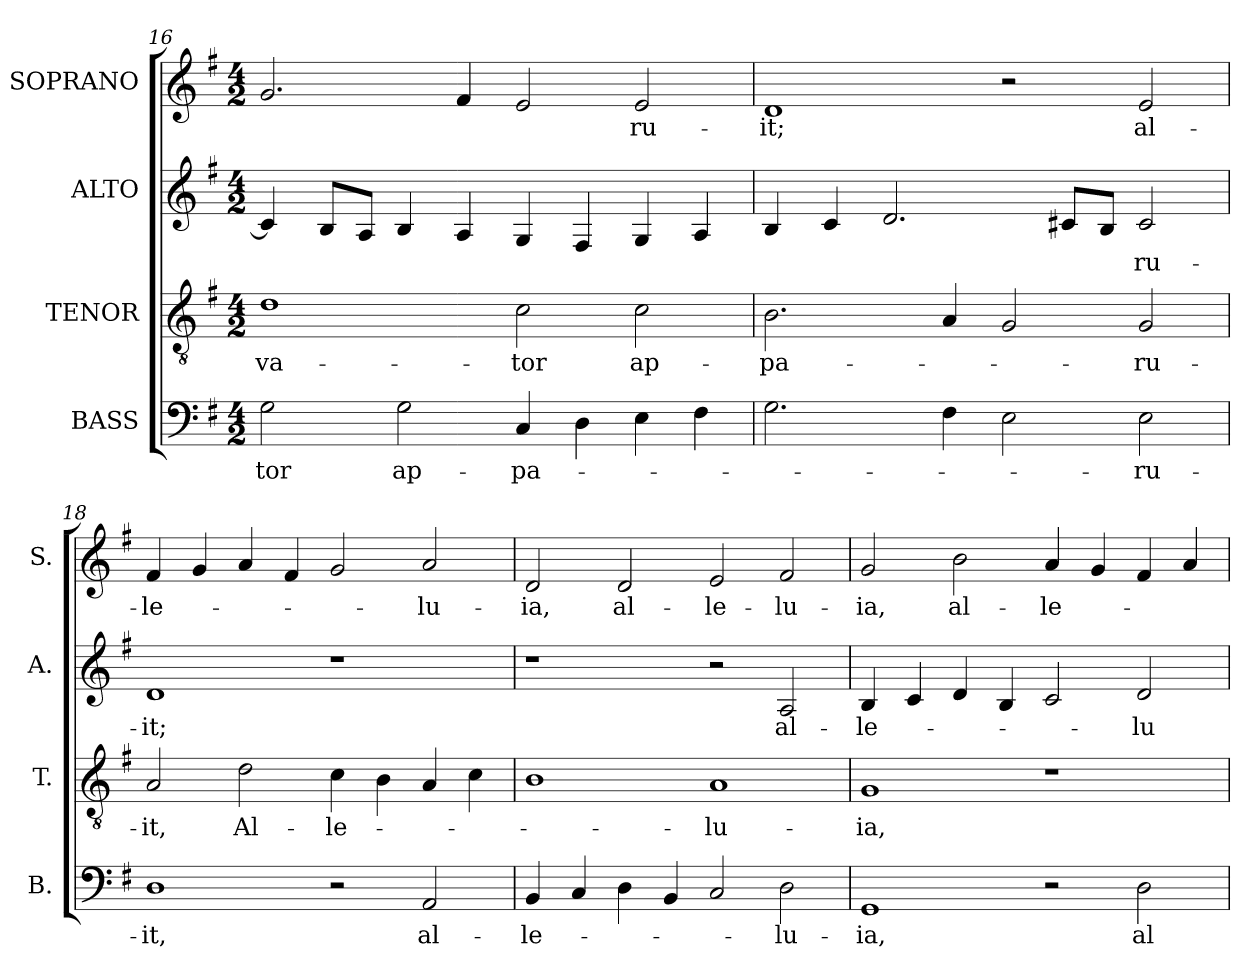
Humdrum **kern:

**kern	**text	**kern	**text	**kern	**text	**kern	**text
*part4	*part4	*part3	*part3	*part2	*part2	*part1	*part1
*staff4	*staff4	*staff3	*staff3	*staff2	*staff2	*staff1	*staff1
*I"BASS	*	*I"TENOR	*	*I"ALTO	*	*I"SOPRANO	*
*I'B.	*	*I'T.	*	*I'A.	*	*I'S.	*
*clefF4	*	*clefGv2	*	*clefG2	*	*clefG2	*
*	*	*ITrd7c12	*	*	*	*	*
*k[f#]	*	*k[f#]	*	*k[f#]	*	*k[f#]	*
*G:	*	*G:	*	*G:	*	*G:	*
*M4/2	*	*M4/2	*	*M4/2	*	*M4/2	*
=16	=16	=16	=16	=16	=16	=16	=16
!	!LO:LY:b:color=#000000	!	!	!	!	!	!
!	!	!	!LO:LY:b:color=#000000	!	!	!	!
2Gi\	-tor	1Di	-va-	4ci/]	.	2.gi/	.
.	.	.	.	8Bi/L	.	.	.
.	.	.	.	8Ai/J	.	.	.
!	!LO:LY:b:color=#000000	!	!	!	!	!	!
2Gi\	ap-	.	.	4Bi/	.	.	.
.	.	.	.	4Ai/	.	4f#i/	.
!	!LO:LY:b:color=#000000	!	!	!	!	!	!
!	!	!	!LO:LY:b:color=#000000	!	!	!	!
4Ci/	-pa-	2Ci\	-tor	4Gi/	.	2ei/	.
4Di\	.	.	.	4F#i/	.	.	.
!	!	!	!LO:LY:b:color=#000000	!	!	!	!
!	!	!	!	!	!	!	!LO:LY:b:color=#000000
4Ei\	.	2Ci\	ap-	4Gi/	.	2ei/	-ru-
4F#i\	.	.	.	4Ai/	.	.	.
=17	=17	=17	=17	=17	=17	=17	=17
!	!	!	!LO:LY:b:color=#000000	!	!	!	!
!	!	!	!	!	!	!	!LO:LY:b:color=#000000
2.Gi\	.	2.BBi\	-pa-	4Bi/	.	1di	-it;
.	.	.	.	4ci/	.	.	.
.	.	.	.	2.di/	.	.	.
4F#i\	.	4AAi/	.	.	.	.	.
2Ei\	.	2GGi/	.	.	.	2r	.
.	.	.	.	8c#Xi/L	.	.	.
.	.	.	.	8Bi/J	.	.	.
!	!LO:LY:b:color=#000000	!	!	!	!	!	!
!	!	!	!LO:LY:b:color=#000000	!	!	!	!
!	!	!	!	!	!LO:LY:b:color=#000000	!	!
!	!	!	!	!	!	!	!LO:LY:b:color=#000000
2Ei\	-ru-	2GGi/	-ru-	2c#i/	-ru-	2ei/	al-
=18	=18	=18	=18	=18	=18	=18	=18
!	!LO:LY:b:color=#000000	!	!	!	!	!	!
!	!	!	!LO:LY:b:color=#000000	!	!	!	!
!	!	!	!	!	!LO:LY:b:color=#000000	!	!
!	!	!	!	!	!	!	!LO:LY:b:color=#000000
1Di	-it,	2AAi/	-it,	1di	-it;	4f#i/	-le-
.	.	.	.	.	.	4gi/	.
!	!	!	!LO:LY:b:color=#000000	!	!	!	!
.	.	2Di\	Al-	.	.	4ai/	.
.	.	.	.	.	.	4f#i/	.
!	!	!	!LO:LY:b:color=#000000	!	!	!	!
2r	.	4Ci\	-le-	1r	.	2gi/	.
.	.	4BBi\	.	.	.	.	.
!	!LO:LY:b:color=#000000	!	!	!	!	!	!
!	!	!	!	!	!	!	!LO:LY:b:color=#000000
2AAi/	al-	4AAi/	.	.	.	2ai/	-lu-
.	.	4Ci\	.	.	.	.	.
!!LO:PB:g=z
=19	=19	=19	=19	=19	=19	=19	=19
!	!LO:LY:b:color=#000000	!	!	!	!	!	!
!	!	!	!	!	!	!	!LO:LY:b:color=#000000
4BBi/	-le-	1BBi	.	1r	.	2di/	-ia,
4Ci/	.	.	.	.	.	.	.
!	!	!	!	!	!	!	!LO:LY:b:color=#000000
4Di\	.	.	.	.	.	2di/	al-
4BBi/	.	.	.	.	.	.	.
!	!	!	!LO:LY:b:color=#000000	!	!	!	!
!	!	!	!	!	!	!	!LO:LY:b:color=#000000
2Ci/	.	1AAi	-lu-	2r	.	2ei/	-le-
!	!LO:LY:b:color=#000000	!	!	!	!	!	!
!	!	!	!	!	!LO:LY:b:color=#000000	!	!
!	!	!	!	!	!	!	!LO:LY:b:color=#000000
2Di\	-lu-	.	.	2Ai/	al-	2f#i/	-lu-
=20	=20	=20	=20	=20	=20	=20	=20
!	!LO:LY:b:color=#000000	!	!	!	!	!	!
!	!	!	!LO:LY:b:color=#000000	!	!	!	!
!	!	!	!	!	!LO:LY:b:color=#000000	!	!
!	!	!	!	!	!	!	!LO:LY:b:color=#000000
1GGi	-ia,	1GGi	-ia,	4Bi/	-le-	2gi/	-ia,
.	.	.	.	4ci/	.	.	.
!	!	!	!	!	!	!	!LO:LY:b:color=#000000
.	.	.	.	4di/	.	2bi\	al-
.	.	.	.	4Bi/	.	.	.
!	!	!	!	!	!	!	!LO:LY:b:color=#000000
2r	.	1r	.	2ci/	.	4ai/	-le-
.	.	.	.	.	.	4gi/	.
!	!LO:LY:b:color=#000000	!	!	!	!	!	!
!	!	!	!	!	!LO:LY:b:color=#000000	!	!
2Di\	al-	.	.	2di/	-lu-	4f#i/	.
.	.	.	.	.	.	4ai/	.
=	=	=	=	=	=	=	=
*-	*-	*-	*-	*-	*-	*-	*-
